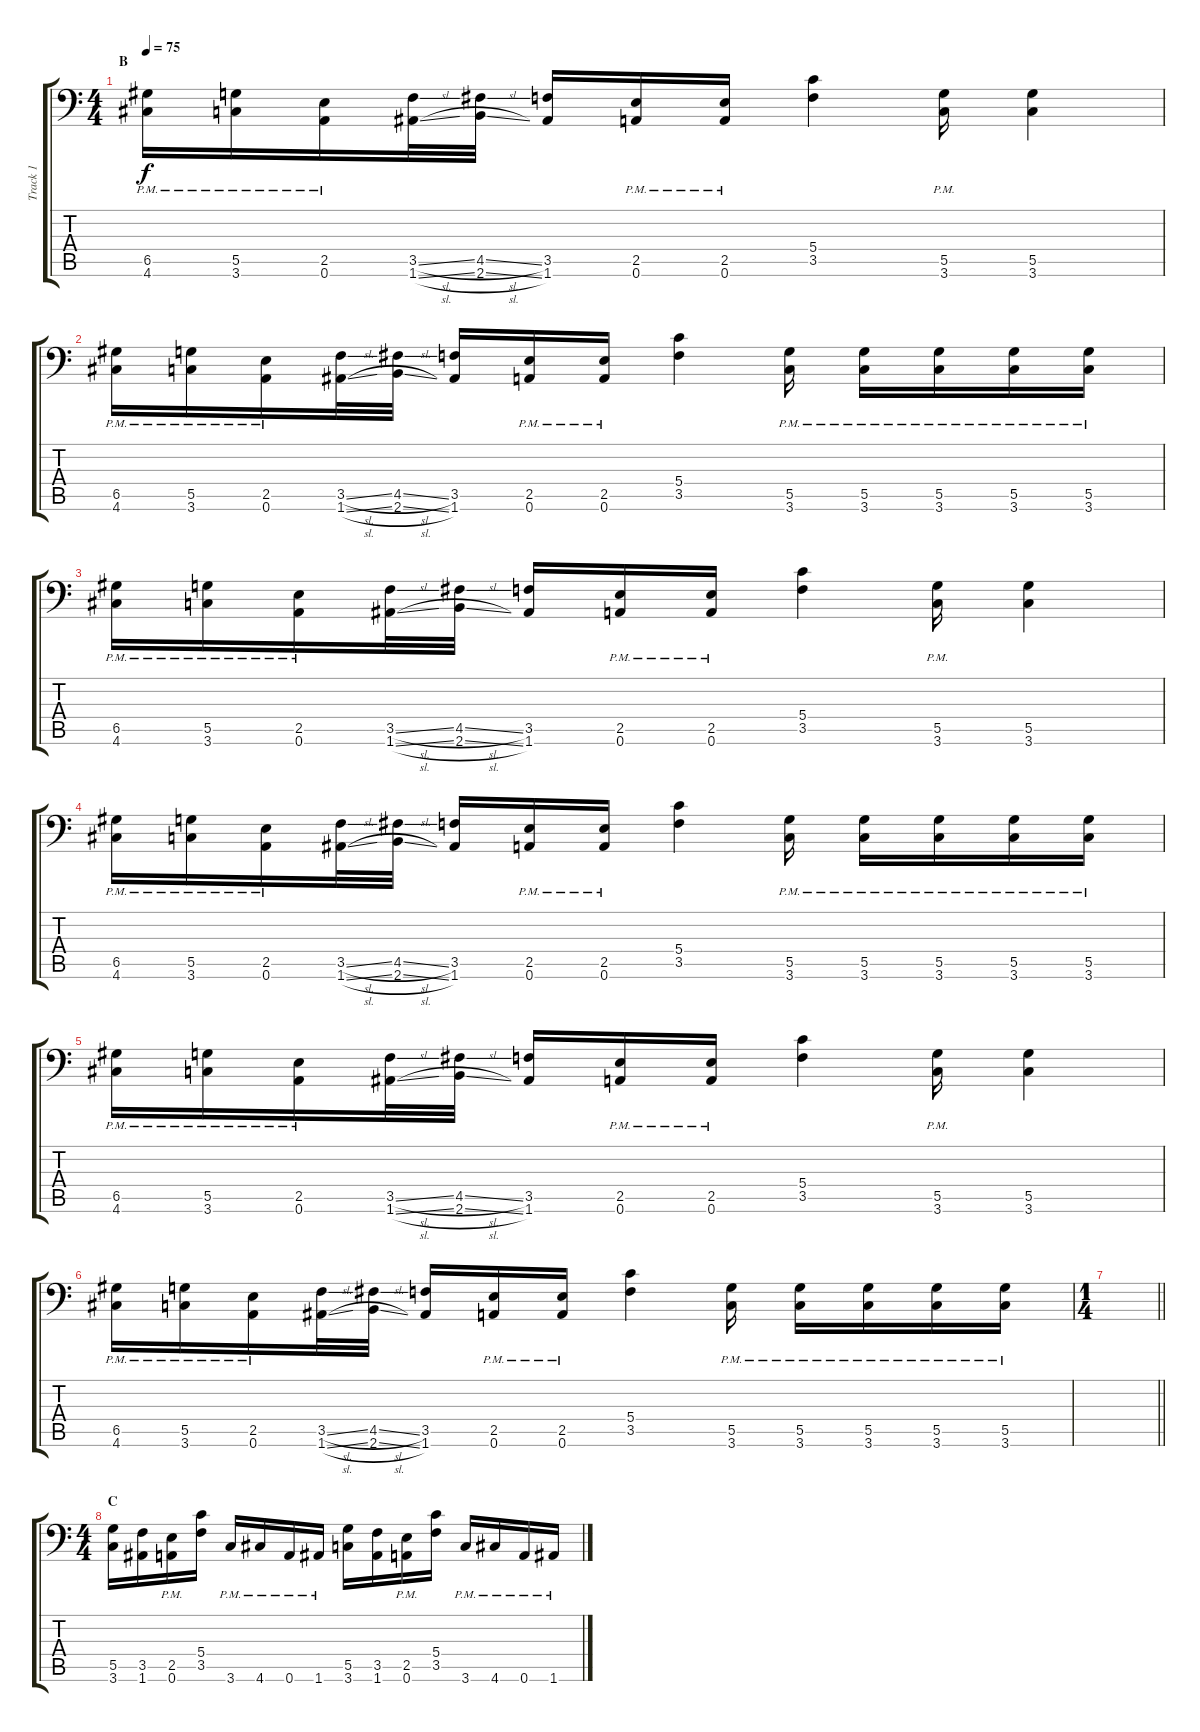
\track ("Track 1" "Track 1") {instrument distortionguitar}
\staff {score tabs}
\tuning (A3 E3 C3 G2 D2 A1) {hide}
\ts (4 4)
\section ("" "B")
\tempo 75
\clef f4
\ks c
(6.5{pm} 4.6{pm}).16{dy f} (5.5{pm} 3.6{pm}).16 (2.5{pm} 0.6{pm}).16 (3.5{sl} 1.6{sl}).32 (4.5{sl} 2.6{sl}).32 (3.5 1.6).16 (2.5{pm} 0.6{pm}).16 (2.5{pm} 0.6{pm}).16 (5.4 3.5).4 (5.5{pm} 3.6{pm}).16 (5.5 3.6).4 |
(6.5{pm} 4.6{pm}).16 (5.5{pm} 3.6{pm}).16 (2.5{pm} 0.6{pm}).16 (3.5{sl} 1.6{sl}).32 (4.5{sl} 2.6{sl}).32 (3.5 1.6).16 (2.5{pm} 0.6{pm}).16 (2.5{pm} 0.6{pm}).16 (5.4 3.5).4 (5.5{pm} 3.6{pm}).16 (5.5{pm} 3.6{pm}).16 (5.5{pm} 3.6{pm}).16 (5.5{pm} 3.6{pm}).16 (5.5{pm} 3.6{pm}).16 |
(6.5{pm} 4.6{pm}).16 (5.5{pm} 3.6{pm}).16 (2.5{pm} 0.6{pm}).16 (3.5{sl} 1.6{sl}).32 (4.5{sl} 2.6{sl}).32 (3.5 1.6).16 (2.5{pm} 0.6{pm}).16 (2.5{pm} 0.6{pm}).16 (5.4 3.5).4 (5.5{pm} 3.6{pm}).16 (5.5 3.6).4 |
(6.5{pm} 4.6{pm}).16 (5.5{pm} 3.6{pm}).16 (2.5{pm} 0.6{pm}).16 (3.5{sl} 1.6{sl}).32 (4.5{sl} 2.6{sl}).32 (3.5 1.6).16 (2.5{pm} 0.6{pm}).16 (2.5{pm} 0.6{pm}).16 (5.4 3.5).4 (5.5{pm} 3.6{pm}).16 (5.5{pm} 3.6{pm}).16 (5.5{pm} 3.6{pm}).16 (5.5{pm} 3.6{pm}).16 (5.5{pm} 3.6{pm}).16 |
(6.5{pm} 4.6{pm}).16 (5.5{pm} 3.6{pm}).16 (2.5{pm} 0.6{pm}).16 (3.5{sl} 1.6{sl}).32 (4.5{sl} 2.6{sl}).32 (3.5 1.6).16 (2.5{pm} 0.6{pm}).16 (2.5{pm} 0.6{pm}).16 (5.4 3.5).4 (5.5{pm} 3.6{pm}).16 (5.5 3.6).4 |
(6.5{pm} 4.6{pm}).16 (5.5{pm} 3.6{pm}).16 (2.5{pm} 0.6{pm}).16 (3.5{sl} 1.6{sl}).32 (4.5{sl} 2.6{sl}).32 (3.5 1.6).16 (2.5{pm} 0.6{pm}).16 (2.5{pm} 0.6{pm}).16 (5.4 3.5).4 (5.5{pm} 3.6{pm}).16 (5.5{pm} 3.6{pm}).16 (5.5{pm} 3.6{pm}).16 (5.5{pm} 3.6{pm}).16 (5.5{pm} 3.6{pm}).16 |
\ts (1 4)
\barLineRight lightlight
|
\ts (4 4)
\section ("" "C")
(5.5 3.6).16 (3.5 1.6).16 (2.5{pm} 0.6{pm}).16 (5.4 3.5).16 3.6{pm}.16 4.6{pm}.16 0.6{pm}.16 1.6{pm}.16 (5.5 3.6).16 (3.5 1.6).16 (2.5{pm} 0.6{pm}).16 (5.4 3.5).16 3.6{pm}.16 4.6{pm}.16 0.6{pm}.16 1.6{pm}.16
